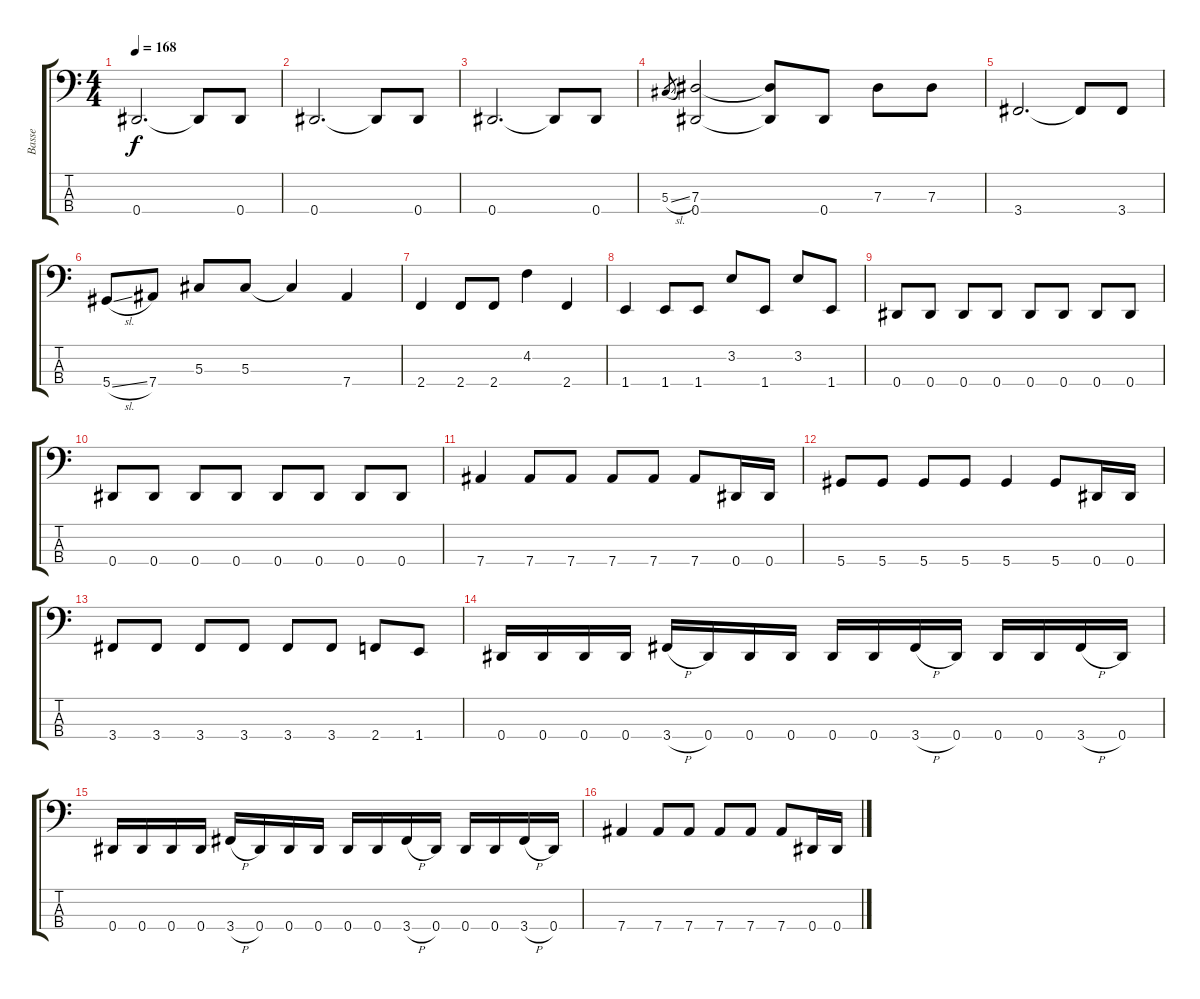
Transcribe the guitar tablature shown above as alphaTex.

\track ("Basse" "Basse") {instrument electricbassfinger}
\staff {score tabs}
\tuning (Gb2 Db2 Ab1 Eb1) {hide}
\ts (4 4)
\tempo 168
\clef f4
\ks c
0.4.2{d dy f} 0.4{t}.8 0.4.8 |
0.4.2{d} 0.4{t}.8 0.4.8 |
0.4.2{d} 0.4{t}.8 0.4.8 |
5.3{sl}.8{gr} (7.3 0.4).2 (7.3{t} 0.4{t}).8 0.4.8 7.3.8 7.3.8 |
3.4.2{d} 3.4{t}.8 3.4.8 |
5.4{sl}.8 7.4.8 5.3.8 5.3.8 5.3{t}.4 7.4.4 |
2.4.4 2.4.8 2.4.8 4.2.4 2.4.4 |
1.4.4 1.4.8 1.4.8 3.2.8 1.4.8 3.2.8 1.4.8 |
0.4.8 0.4.8 0.4.8 0.4.8 0.4.8 0.4.8 0.4.8 0.4.8 |
0.4.8 0.4.8 0.4.8 0.4.8 0.4.8 0.4.8 0.4.8 0.4.8 |
7.4.4 7.4.8 7.4.8 7.4.8 7.4.8 7.4.8 0.4.16 0.4.16 |
5.4.8 5.4.8 5.4.8 5.4.8 5.4.4 5.4.8 0.4.16 0.4.16 |
3.4.8 3.4.8 3.4.8 3.4.8 3.4.8 3.4.8 2.4.8 1.4.8 |
0.4.16 0.4.16 0.4.16 0.4.16 3.4{h}.16 0.4.16 0.4.16 0.4.16 0.4.16 0.4.16 3.4{h}.16 0.4.16 0.4.16 0.4.16 3.4{h}.16 0.4.16 |
0.4.16 0.4.16 0.4.16 0.4.16 3.4{h}.16 0.4.16 0.4.16 0.4.16 0.4.16 0.4.16 3.4{h}.16 0.4.16 0.4.16 0.4.16 3.4{h}.16 0.4.16 |
7.4.4 7.4.8 7.4.8 7.4.8 7.4.8 7.4.8 0.4.16 0.4.16
